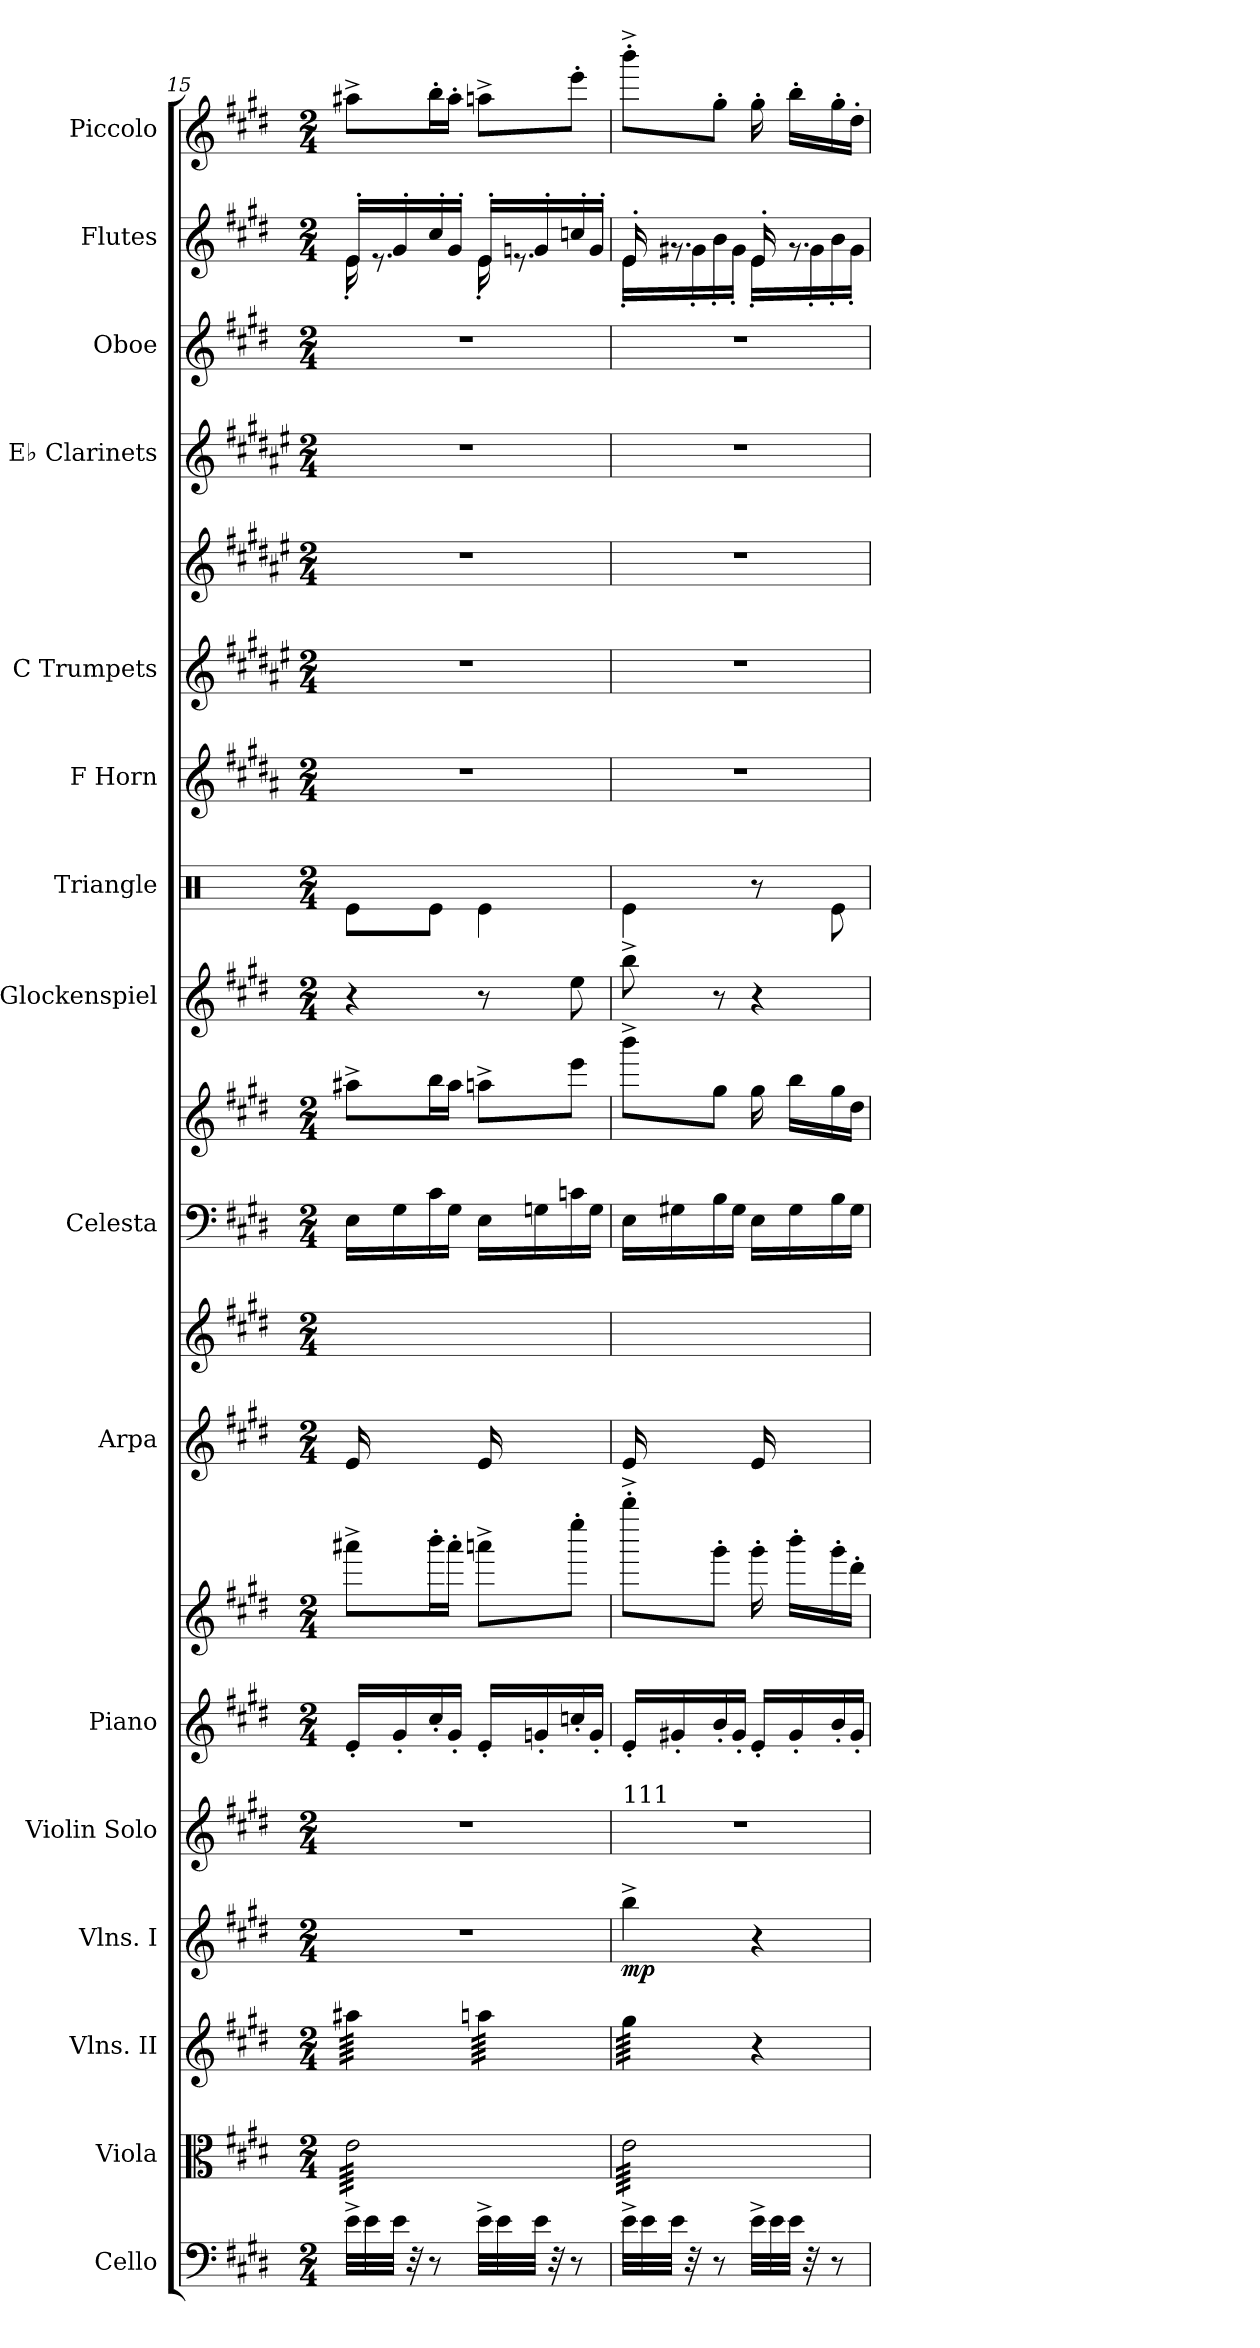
**kern	**kern	**kern	**kern	**dynam	**kern	**kern	**kern	**kern	**kern	**kern	**kern	**kern	**kern	**kern	**kern	**kern	**kern	**kern	**kern	**kern
*part16	*part15	*part14	*part13	*part13	*part12	*part11	*part11	*part10	*part10	*part9	*part9	*part8	*part7	*part6	*part5	*part5	*part4	*part3	*part2	*part1
*staff20	*staff19	*staff18	*staff17	*staff17	*staff16	*staff15	*staff14	*staff13	*staff12	*staff11	*staff10	*staff9	*staff8	*staff7	*staff6	*staff5	*staff4	*staff3	*staff2	*staff1
*I"Cello	*I"Viola	*I"Vlns. II	*I"Vlns. I	*	*I"Violin Solo	*I"Piano	*	*I"Arpa	*	*I"Celesta	*	*I"Glockenspiel	*I"Triangle	*I"F Horn	*I"C Trumpets	*	*I"E♭ Clarinets	*I"Oboe	*I"Flutes	*I"Piccolo
*	*	*I'Vlns. II	*I'Vlns. I	*	*I'Vln. solo	*I'Pno.	*	*I'Arpa	*	*I'Cel.	*	*I'Glock.	*I'Trgl.	*I'F Hn.	*I'C Tpt.	*	*I'E♭ Cl.	*I'Ob.	*I'Fl.	*I'Picc.
*clefF4	*clefC3	*clefG2	*clefG2	*	*clefG2	*clefG2	*clefG2	*clefG2	*clefG2	*clefF4	*clefG2	*clefG2	*clefX	*clefG2	*clefG2	*clefG2	*clefG2	*clefG2	*clefG2	*clefG2
*	*	*	*	*	*	*	*	*	*	*ITrd-7c-12	*ITrd-7c-12	*ITrd-14c-24	*	*ITrd4c7	*ITrd1c2	*ITrd1c2	*ITrd1c2	*	*	*ITrd-7c-12
*k[f#c#g#d#]	*k[f#c#g#d#]	*k[f#c#g#d#]	*k[f#c#g#d#]	*	*k[f#c#g#d#]	*k[f#c#g#d#]	*k[f#c#g#d#]	*k[f#c#g#d#]	*k[f#c#g#d#]	*k[f#c#g#d#]	*k[f#c#g#d#]	*k[f#c#g#d#]	*k[]	*k[f#c#g#d#]	*k[f#c#g#d#]	*k[f#c#g#d#]	*k[f#c#g#d#]	*k[f#c#g#d#]	*k[f#c#g#d#]	*k[f#c#g#d#]
*M2/4	*M2/4	*M2/4	*M2/4	*	*M2/4	*M2/4	*M2/4	*M2/4	*M2/4	*M2/4	*M2/4	*M2/4	*M2/4	*M2/4	*M2/4	*M2/4	*M2/4	*M2/4	*M2/4	*M2/4
=15	=15	=15	=15	=15	=15	=15	=15	=15	=15	=15	=15	=15	=15	=15	=15	=15	=15	=15	=15	=15
*	*	*	*	*	*	*	*	*^	*	*	*	*	*	*	*	*	*	*	*^	*
*	*tremolo	*	*	*	*	*	*	*	*	*	*	*	*	*	*	*	*	*	*	*	*	*
*	*	*tremolo	*	*	*	*	*	*	*	*	*	*	*	*	*	*	*	*	*	*	*	*
32e^\LLL	64e\LLLL	64aa#X\LLLL	2r	.	2r	16e'/LL	8aaa#X^\L	16e/LL	2ryy	16ryy	16e\LL	8aaa#X^\L	4r	8Re\L	2r	2r	2r	2r	2r	16e'/LL	16e'\	8aaa#X^\L
.	64e\	64aa#X\	.	.	.	.	.	.	.	.	.	.	.	.	.	.	.	.	.	.	.	.
32e\	64e\	64aa#X\	.	.	.	.	.	.	.	.	.	.	.	.	.	.	.	.	.	.	.	.
.	64e\	64aa#X\	.	.	.	.	.	.	.	.	.	.	.	.	.	.	.	.	.	.	.	.
32e\JJJ	64e\	64aa#X\	.	.	.	16g#'/	.	8.ryy	.	16a-X\	16g#\	.	.	.	.	.	.	.	.	16g#'/	8.re	.
.	64e\	64aa#X\	.	.	.	.	.	.	.	.	.	.	.	.	.	.	.	.	.	.	.	.
32r	64e\	64aa#X\	.	.	.	.	.	.	.	.	.	.	.	.	.	.	.	.	.	.	.	.
.	64e\	64aa#X\	.	.	.	.	.	.	.	.	.	.	.	.	.	.	.	.	.	.	.	.
8r	64e\	64aa#X\	.	.	.	16cc#'/	16bbb'\L	.	.	16dd-X\	16cc#\	16bbb\L	.	8Re\J	.	.	.	.	.	16cc#'/	.	16bbb'\L
.	64e\	64aa#X\	.	.	.	.	.	.	.	.	.	.	.	.	.	.	.	.	.	.	.	.
.	64e\	64aa#X\	.	.	.	.	.	.	.	.	.	.	.	.	.	.	.	.	.	.	.	.
.	64e\	64aa#X\	.	.	.	.	.	.	.	.	.	.	.	.	.	.	.	.	.	.	.	.
.	64e\	64aa#X\	.	.	.	16g#'/JJ	16aaa#'\JJ	.	.	16a-\JJ	16g#\JJ	16aaa#\JJ	.	.	.	.	.	.	.	16g#'/JJ	.	16aaa#'\JJ
.	64e\	64aa#X\	.	.	.	.	.	.	.	.	.	.	.	.	.	.	.	.	.	.	.	.
.	64e\	64aa#X\	.	.	.	.	.	.	.	.	.	.	.	.	.	.	.	.	.	.	.	.
.	64e\	64aa#X\JJJJ	.	.	.	.	.	.	.	.	.	.	.	.	.	.	.	.	.	.	.	.
32e^\LLL	64e\	64aan\LLLL	.	.	.	16e'/LL	8aaan^\L	16e/LL	.	16ryy	16e\LL	8aaan^\L	8r	4Re\	.	.	.	.	.	16e'/LL	16e'\	8aaan^\L
.	64e\	64aan\	.	.	.	.	.	.	.	.	.	.	.	.	.	.	.	.	.	.	.	.
32e\	64e\	64aan\	.	.	.	.	.	.	.	.	.	.	.	.	.	.	.	.	.	.	.	.
.	64e\	64aan\	.	.	.	.	.	.	.	.	.	.	.	.	.	.	.	.	.	.	.	.
32e\JJJ	64e\	64aan\	.	.	.	16gn'/	.	8.ryy	.	16gn\	16gn\	.	.	.	.	.	.	.	.	16gn'/	8.re	.
.	64e\	64aan\	.	.	.	.	.	.	.	.	.	.	.	.	.	.	.	.	.	.	.	.
32r	64e\	64aan\	.	.	.	.	.	.	.	.	.	.	.	.	.	.	.	.	.	.	.	.
.	64e\	64aan\	.	.	.	.	.	.	.	.	.	.	.	.	.	.	.	.	.	.	.	.
8r	64e\	64aan\	.	.	.	16ccn'/	8eeee'\J	.	.	16ccn\	16ccn\	8eeee\J	8eeee\	.	.	.	.	.	.	16ccn'/	.	8eeee'\J
.	64e\	64aan\	.	.	.	.	.	.	.	.	.	.	.	.	.	.	.	.	.	.	.	.
.	64e\	64aan\	.	.	.	.	.	.	.	.	.	.	.	.	.	.	.	.	.	.	.	.
.	64e\	64aan\	.	.	.	.	.	.	.	.	.	.	.	.	.	.	.	.	.	.	.	.
.	64e\	64aan\	.	.	.	16g'/JJ	.	.	.	16g\JJ	16g\JJ	.	.	.	.	.	.	.	.	16g'/JJ	.	.
.	64e\	64aan\	.	.	.	.	.	.	.	.	.	.	.	.	.	.	.	.	.	.	.	.
.	64e\	64aan\	.	.	.	.	.	.	.	.	.	.	.	.	.	.	.	.	.	.	.	.
.	64e\JJJJ	64aan\JJJJ	.	.	.	.	.	.	.	.	.	.	.	.	.	.	.	.	.	.	.	.
=16	=16	=16	=16	=16	=16	=16	=16	=16	=16	=16	=16	=16	=16	=16	=16	=16	=16	=16	=16	=16	=16	=16
!	!	!	!	!	!LO:TX:a:t=111	!	!	!	!	!	!	!	!	!	!	!	!	!	!	!	!	!
!	!	!	!	!LO:DY:b	!	!	!	!	!	!	!	!	!	!	!	!	!	!	!	!	!	!
32e^\LLL	64e\LLLL	64gg#\LLLL	4bb^\	mp	2r	16e'/LL	8bbbb'^\L	16e/LL	2ryy	16ryy	16e\LL	8bbbb^\L	8bbbb^\	4Re\	2r	2r	2r	2r	2r	16e'/	16e'\LL	8bbbb'^\L
.	64e\	64gg#\	.	.	.	.	.	.	.	.	.	.	.	.	.	.	.	.	.	.	.	.
32e\	64e\	64gg#\	.	.	.	.	.	.	.	.	.	.	.	.	.	.	.	.	.	.	.	.
.	64e\	64gg#\	.	.	.	.	.	.	.	.	.	.	.	.	.	.	.	.	.	.	.	.
32e\JJJ	64e\	64gg#\	.	.	.	16g#X'/	.	8.ryy	.	16a-X\	16g#X\	.	.	.	.	.	.	.	.	8.rg	16g#X'\	.
.	64e\	64gg#\	.	.	.	.	.	.	.	.	.	.	.	.	.	.	.	.	.	.	.	.
32r	64e\	64gg#\	.	.	.	.	.	.	.	.	.	.	.	.	.	.	.	.	.	.	.	.
.	64e\	64gg#\	.	.	.	.	.	.	.	.	.	.	.	.	.	.	.	.	.	.	.	.
8r	64e\	64gg#\	.	.	.	16b'/	8ggg#'\J	.	.	16b\	16b\	8ggg#\J	8r	.	.	.	.	.	.	.	16b'\	8ggg#'\J
.	64e\	64gg#\	.	.	.	.	.	.	.	.	.	.	.	.	.	.	.	.	.	.	.	.
.	64e\	64gg#\	.	.	.	.	.	.	.	.	.	.	.	.	.	.	.	.	.	.	.	.
.	64e\	64gg#\	.	.	.	.	.	.	.	.	.	.	.	.	.	.	.	.	.	.	.	.
.	64e\	64gg#\	.	.	.	16g#'/JJ	.	.	.	16a-\JJ	16g#\JJ	.	.	.	.	.	.	.	.	.	16g#'\JJ	.
.	64e\	64gg#\	.	.	.	.	.	.	.	.	.	.	.	.	.	.	.	.	.	.	.	.
.	64e\	64gg#\	.	.	.	.	.	.	.	.	.	.	.	.	.	.	.	.	.	.	.	.
.	64e\	64gg#\JJJJ	.	.	.	.	.	.	.	.	.	.	.	.	.	.	.	.	.	.	.	.
*	*	*Xtremolo	*	*	*	*	*	*	*	*	*	*	*	*	*	*	*	*	*	*	*	*
32e^\LLL	64e\	4r	4r	.	.	16e'/LL	16ggg#'\	16e/LL	.	16ryy	16e\LL	16ggg#\	4r	8r	.	.	.	.	.	16e'/	16e'\LL	16ggg#'\
.	64e\	.	.	.	.	.	.	.	.	.	.	.	.	.	.	.	.	.	.	.	.	.
32e\	64e\	.	.	.	.	.	.	.	.	.	.	.	.	.	.	.	.	.	.	.	.	.
.	64e\	.	.	.	.	.	.	.	.	.	.	.	.	.	.	.	.	.	.	.	.	.
32e\JJJ	64e\	.	.	.	.	16g#'/	16bbb'\LL	8.ryy	.	16g#\	16g#\	16bbb\LL	.	.	.	.	.	.	.	8.rg	16g#'\	16bbb'\LL
.	64e\	.	.	.	.	.	.	.	.	.	.	.	.	.	.	.	.	.	.	.	.	.
32r	64e\	.	.	.	.	.	.	.	.	.	.	.	.	.	.	.	.	.	.	.	.	.
.	64e\	.	.	.	.	.	.	.	.	.	.	.	.	.	.	.	.	.	.	.	.	.
8r	64e\	.	.	.	.	16b'/	16ggg#'\	.	.	16b\	16b\	16ggg#\	.	8Re\	.	.	.	.	.	.	16b'\	16ggg#'\
.	64e\	.	.	.	.	.	.	.	.	.	.	.	.	.	.	.	.	.	.	.	.	.
.	64e\	.	.	.	.	.	.	.	.	.	.	.	.	.	.	.	.	.	.	.	.	.
.	64e\	.	.	.	.	.	.	.	.	.	.	.	.	.	.	.	.	.	.	.	.	.
.	64e\	.	.	.	.	16g#'/JJ	16ddd#'\JJ	.	.	16g#\JJ	16g#\JJ	16ddd#\JJ	.	.	.	.	.	.	.	.	16g#'\JJ	16ddd#'\JJ
.	64e\	.	.	.	.	.	.	.	.	.	.	.	.	.	.	.	.	.	.	.	.	.
.	64e\	.	.	.	.	.	.	.	.	.	.	.	.	.	.	.	.	.	.	.	.	.
.	64e\JJJJ	.	.	.	.	.	.	.	.	.	.	.	.	.	.	.	.	.	.	.	.	.
*	*Xtremolo	*	*	*	*	*	*	*	*	*	*	*	*	*	*	*	*	*	*	*	*	*
*	*	*	*	*	*	*	*	*v	*v	*	*	*	*	*	*	*	*	*	*	*v	*v	*
=	=	=	=	=	=	=	=	=	=	=	=	=	=	=	=	=	=	=	=	=
*-	*-	*-	*-	*-	*-	*-	*-	*-	*-	*-	*-	*-	*-	*-	*-	*-	*-	*-	*-	*-
